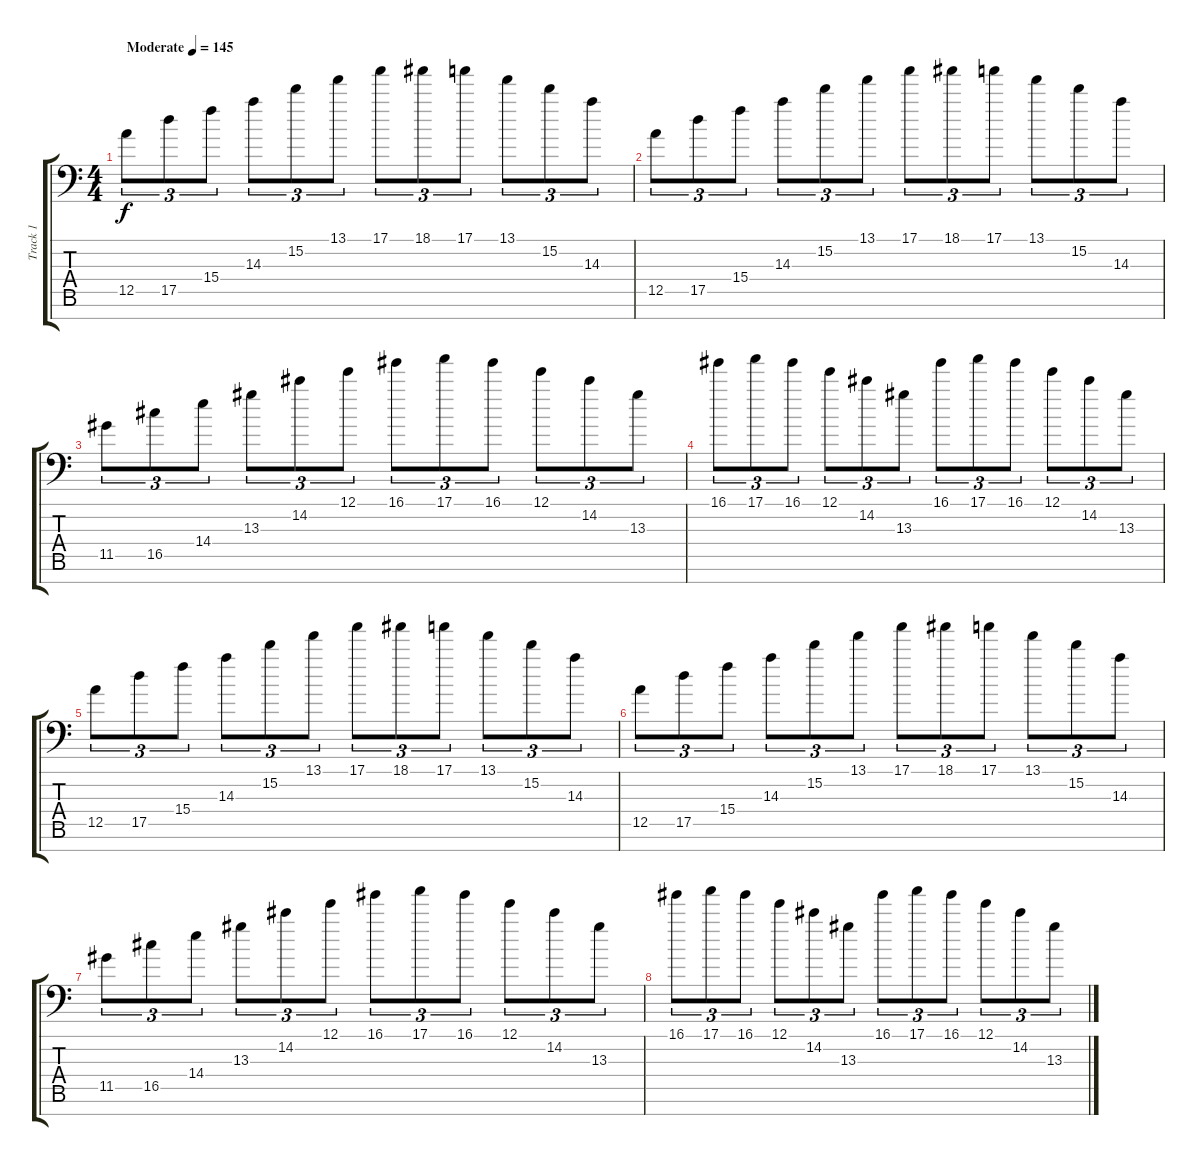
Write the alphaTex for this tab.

\track ("Track 1" "Track 1") {instrument overdrivenguitar}
\staff {score tabs}
\tuning (E4 B3 G3 D3 A2 E2 A1) {hide}
\ts (4 4)
\tempo (145 "Moderate")
\clef f4
\ks c
12.5.8{tu (3 2) dy f instrument overdrivenguitar} 17.5.8{tu (3 2)} 15.4.8{tu (3 2)} 14.3.8{tu (3 2)} 15.2.8{tu (3 2)} 13.1.8{tu (3 2)} 17.1.8{tu (3 2)} 18.1.8{tu (3 2)} 17.1.8{tu (3 2)} 13.1.8{tu (3 2)} 15.2.8{tu (3 2)} 14.3.8{tu (3 2)} |
12.5.8{tu (3 2)} 17.5.8{tu (3 2)} 15.4.8{tu (3 2)} 14.3.8{tu (3 2)} 15.2.8{tu (3 2)} 13.1.8{tu (3 2)} 17.1.8{tu (3 2)} 18.1.8{tu (3 2)} 17.1.8{tu (3 2)} 13.1.8{tu (3 2)} 15.2.8{tu (3 2)} 14.3.8{tu (3 2)} |
11.5.8{tu (3 2)} 16.5.8{tu (3 2)} 14.4.8{tu (3 2)} 13.3.8{tu (3 2)} 14.2.8{tu (3 2)} 12.1.8{tu (3 2)} 16.1.8{tu (3 2)} 17.1.8{tu (3 2)} 16.1.8{tu (3 2)} 12.1.8{tu (3 2)} 14.2.8{tu (3 2)} 13.3.8{tu (3 2)} |
16.1.8{tu (3 2)} 17.1.8{tu (3 2)} 16.1.8{tu (3 2)} 12.1.8{tu (3 2)} 14.2.8{tu (3 2)} 13.3.8{tu (3 2)} 16.1.8{tu (3 2)} 17.1.8{tu (3 2)} 16.1.8{tu (3 2)} 12.1.8{tu (3 2)} 14.2.8{tu (3 2)} 13.3.8{tu (3 2)} |
12.5.8{tu (3 2)} 17.5.8{tu (3 2)} 15.4.8{tu (3 2)} 14.3.8{tu (3 2)} 15.2.8{tu (3 2)} 13.1.8{tu (3 2)} 17.1.8{tu (3 2)} 18.1.8{tu (3 2)} 17.1.8{tu (3 2)} 13.1.8{tu (3 2)} 15.2.8{tu (3 2)} 14.3.8{tu (3 2)} |
12.5.8{tu (3 2)} 17.5.8{tu (3 2)} 15.4.8{tu (3 2)} 14.3.8{tu (3 2)} 15.2.8{tu (3 2)} 13.1.8{tu (3 2)} 17.1.8{tu (3 2)} 18.1.8{tu (3 2)} 17.1.8{tu (3 2)} 13.1.8{tu (3 2)} 15.2.8{tu (3 2)} 14.3.8{tu (3 2)} |
11.5.8{tu (3 2)} 16.5.8{tu (3 2)} 14.4.8{tu (3 2)} 13.3.8{tu (3 2)} 14.2.8{tu (3 2)} 12.1.8{tu (3 2)} 16.1.8{tu (3 2)} 17.1.8{tu (3 2)} 16.1.8{tu (3 2)} 12.1.8{tu (3 2)} 14.2.8{tu (3 2)} 13.3.8{tu (3 2)} |
16.1.8{tu (3 2)} 17.1.8{tu (3 2)} 16.1.8{tu (3 2)} 12.1.8{tu (3 2)} 14.2.8{tu (3 2)} 13.3.8{tu (3 2)} 16.1.8{tu (3 2)} 17.1.8{tu (3 2)} 16.1.8{tu (3 2)} 12.1.8{tu (3 2)} 14.2.8{tu (3 2)} 13.3.8{tu (3 2)}
